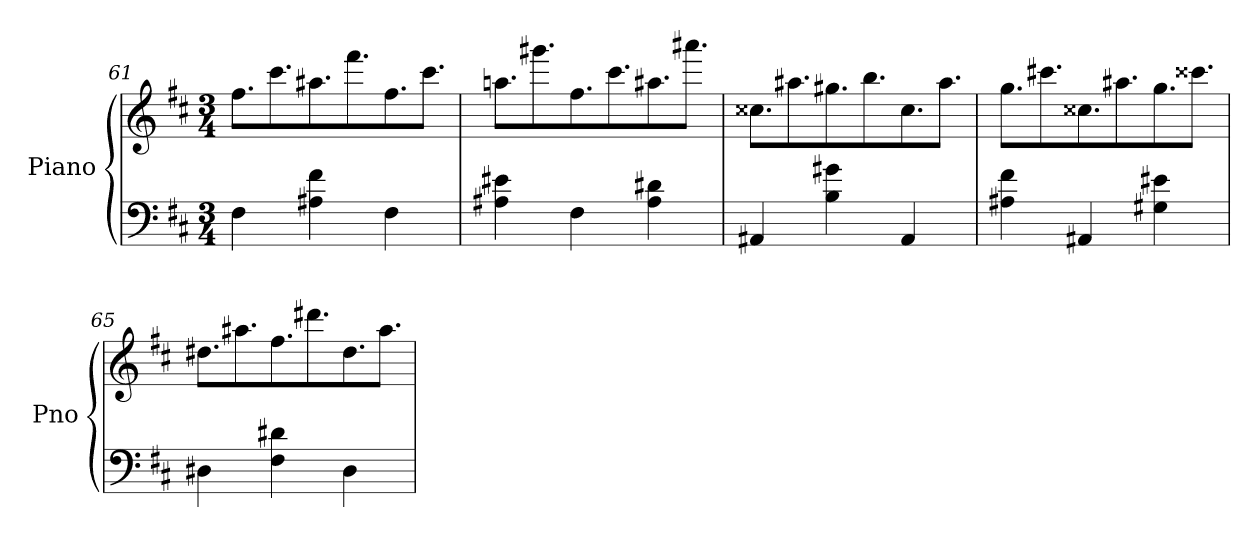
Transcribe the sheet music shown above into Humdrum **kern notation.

**kern	**kern
*part1	*part1
*staff2	*staff1
*I"Piano	*
*I'Pno	*
!!LO:PB:g=z
*clefF4	*clefG2
*k[f#c#]	*k[f#c#]
*D:	*D:
*M3/4	*M3/4
*	*Xtuplet
=61	=61
4F#\	12.ff#\L
.	12.ccc#\
4A#X\ 4f#\	12.aa#X\
.	12.fff#\
4F#\	12.ff#\
.	12.ccc#\J
=62	=62
4A#X\ 4e#X\	12.aan\L
.	12.ggg#X\
4F#\	12.ff#\
.	12.ccc#\
4A#\ 4d#X\	12.aa#X\
.	12.aaa#X\J
=63	=63
4AA#X/	12.cc##X\L
.	12.aa#X\
4B\ 4g#X\	12.gg#X\
.	12.bb\
4AA#/	12.cc##\
.	12.aa#\J
=64	=64
4A#X\ 4f#\	12.gg\L
.	12.ccc#X\
4AA#X/	12.cc##X\
.	12.aa#X\
4G#X\ 4e#X\	12.gg\
.	12.ccc##X\J
=65	=65
4D#X\	12.dd#X\L
.	12.aa#X\
4F#\ 4d#X\	12.ff#\
.	12.ddd#X\
4D#\	12.dd#\
.	12.aa#\J
=	=
*-	*-
